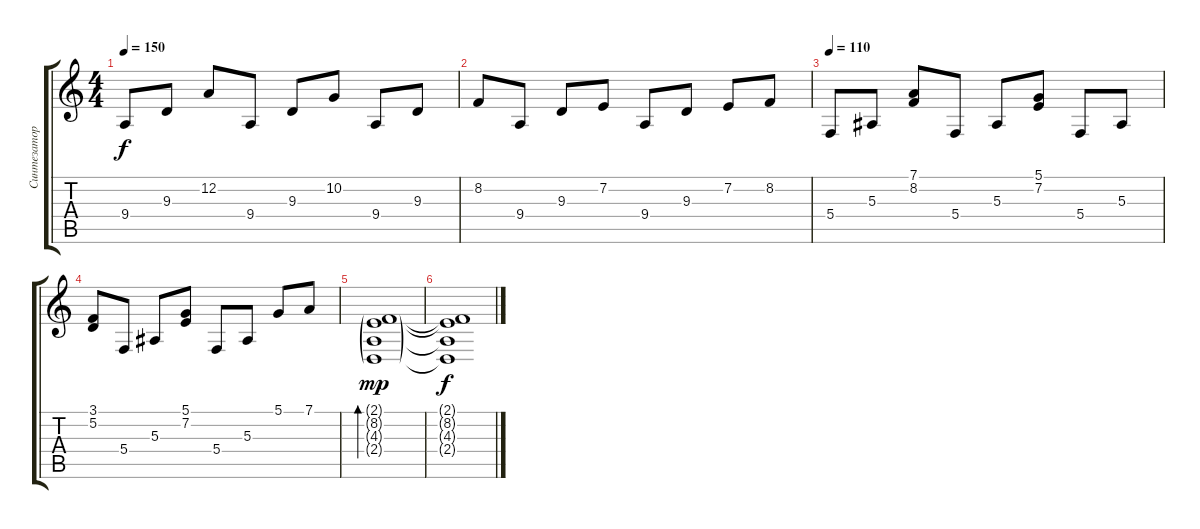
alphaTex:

\track ("Синтезатор" "Синтезатор") {instrument brightacousticpiano}
\staff {score tabs}
\tuning (D4 A3 F3 C3 G2 D2) {hide}
\ts (4 4)
\tempo 150
\clef g2
\ks c
9.4.8{dy f} 9.3.8 12.2.8 9.4.8 9.3.8 10.2.8 9.4.8 9.3.8 |
8.2.8 9.4.8 9.3.8 7.2.8 9.4.8 9.3.8 7.2.8 8.2.8 |
\tempo 110
5.4.8 5.3.8 (7.1 8.2).8 5.4.8 5.3.8 (5.1 7.2).8 5.4.8 5.3.8 |
(3.1 5.2).8 5.4.8 5.3.8 (5.1 7.2).8 5.4.8 5.3.8 5.1.8 7.1.8 |
(2.1{g} 8.2{g} 4.3{g} 2.4{g}).1{bd 480 dy mp} |
(2.1{t} 8.2{t} 4.3{t} 2.4{t}).1{dy f}
